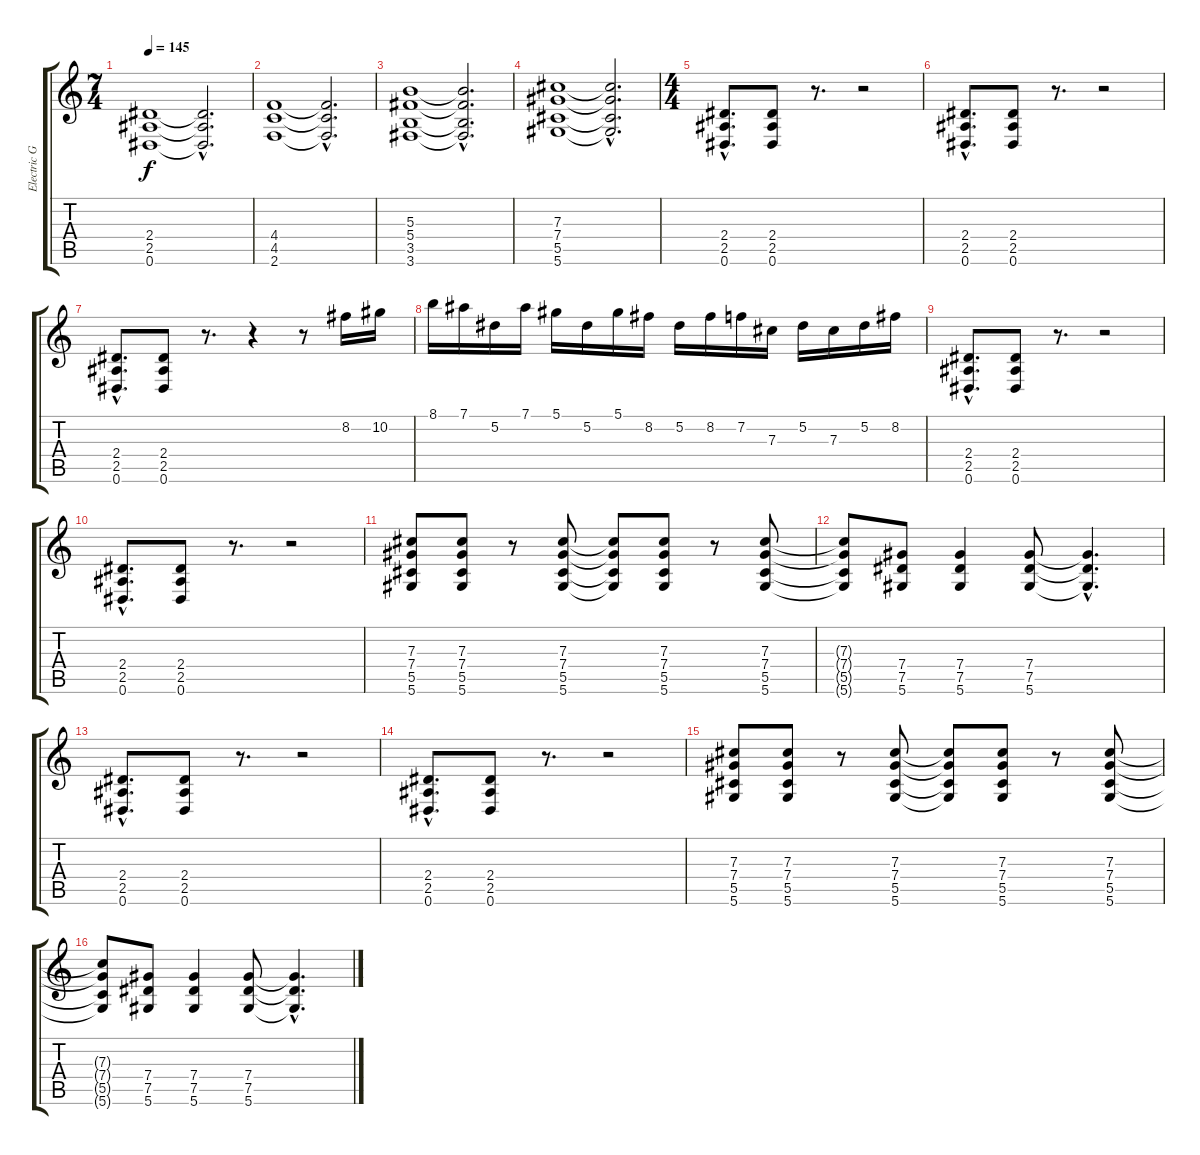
\track ("Electric Guitar" "Electric G") {instrument distortionguitar}
\staff {score tabs}
\tuning (Eb4 Bb3 Gb3 Db3 Ab2 Eb2) {hide}
\ts (7 4)
\tempo 145
\clef g2
\ks c
(2.4 2.5 0.6).1{dy f} (2.4{hac t} 2.5{hac t} 0.6{hac t}).2{d} |
(4.4 4.5 2.6).1 (4.4{hac t} 4.5{hac t} 2.6{hac t}).2{d} |
(5.3 5.4 3.5 3.6).1 (5.3{hac t} 5.4{hac t} 3.5{hac t} 3.6{hac t}).2{d} |
(7.3 7.4 5.5 5.6).1 (7.3{hac t} 7.4{hac t} 5.5{hac t} 5.6{hac t}).2{d} |
\ts (4 4)
(2.4{hac} 2.5{hac} 0.6{hac}).8{d} (2.4 2.5 0.6).8 r.8{d} r.2 |
(2.4{hac} 2.5{hac} 0.6{hac}).8{d} (2.4 2.5 0.6).8 r.8{d} r.2 |
(2.4{hac} 2.5{hac} 0.6{hac}).8{d} (2.4 2.5 0.6).8 r.8{d} r.4 r.8 8.2.16 10.2.16 |
8.1.16 7.1.16 5.2.16 7.1.16 5.1.16 5.2.16 5.1.16 8.2.16 5.2.16 8.2.16 7.2.16 7.3.16 5.2.16 7.3.16 5.2.16 8.2.16 |
(2.4{hac} 2.5{hac} 0.6{hac}).8{d} (2.4 2.5 0.6).8 r.8{d} r.2 |
(2.4{hac} 2.5{hac} 0.6{hac}).8{d} (2.4 2.5 0.6).8 r.8{d} r.2 |
(7.3 7.4 5.5 5.6).8 (7.3 7.4 5.5 5.6).8 r.8 (7.3 7.4 5.5 5.6).8 (7.3{t} 7.4{t} 5.5{t} 5.6{t}).8 (7.3 7.4 5.5 5.6).8 r.8 (7.3 7.4 5.5 5.6).8 |
(7.3{t} 7.4{t} 5.5{t} 5.6{t}).8 (7.4 7.5 5.6).8 (7.4 7.5 5.6).4 (7.4 7.5 5.6).8 (7.4{hac t} 7.5{hac t} 5.6{hac t}).4{d} |
(2.4{hac} 2.5{hac} 0.6{hac}).8{d} (2.4 2.5 0.6).8 r.8{d} r.2 |
(2.4{hac} 2.5{hac} 0.6{hac}).8{d} (2.4 2.5 0.6).8 r.8{d} r.2 |
(7.3 7.4 5.5 5.6).8 (7.3 7.4 5.5 5.6).8 r.8 (7.3 7.4 5.5 5.6).8 (7.3{t} 7.4{t} 5.5{t} 5.6{t}).8 (7.3 7.4 5.5 5.6).8 r.8 (7.3 7.4 5.5 5.6).8 |
(7.3{t} 7.4{t} 5.5{t} 5.6{t}).8 (7.4 7.5 5.6).8 (7.4 7.5 5.6).4 (7.4 7.5 5.6).8 (7.4{hac t} 7.5{hac t} 5.6{hac t}).4{d}
